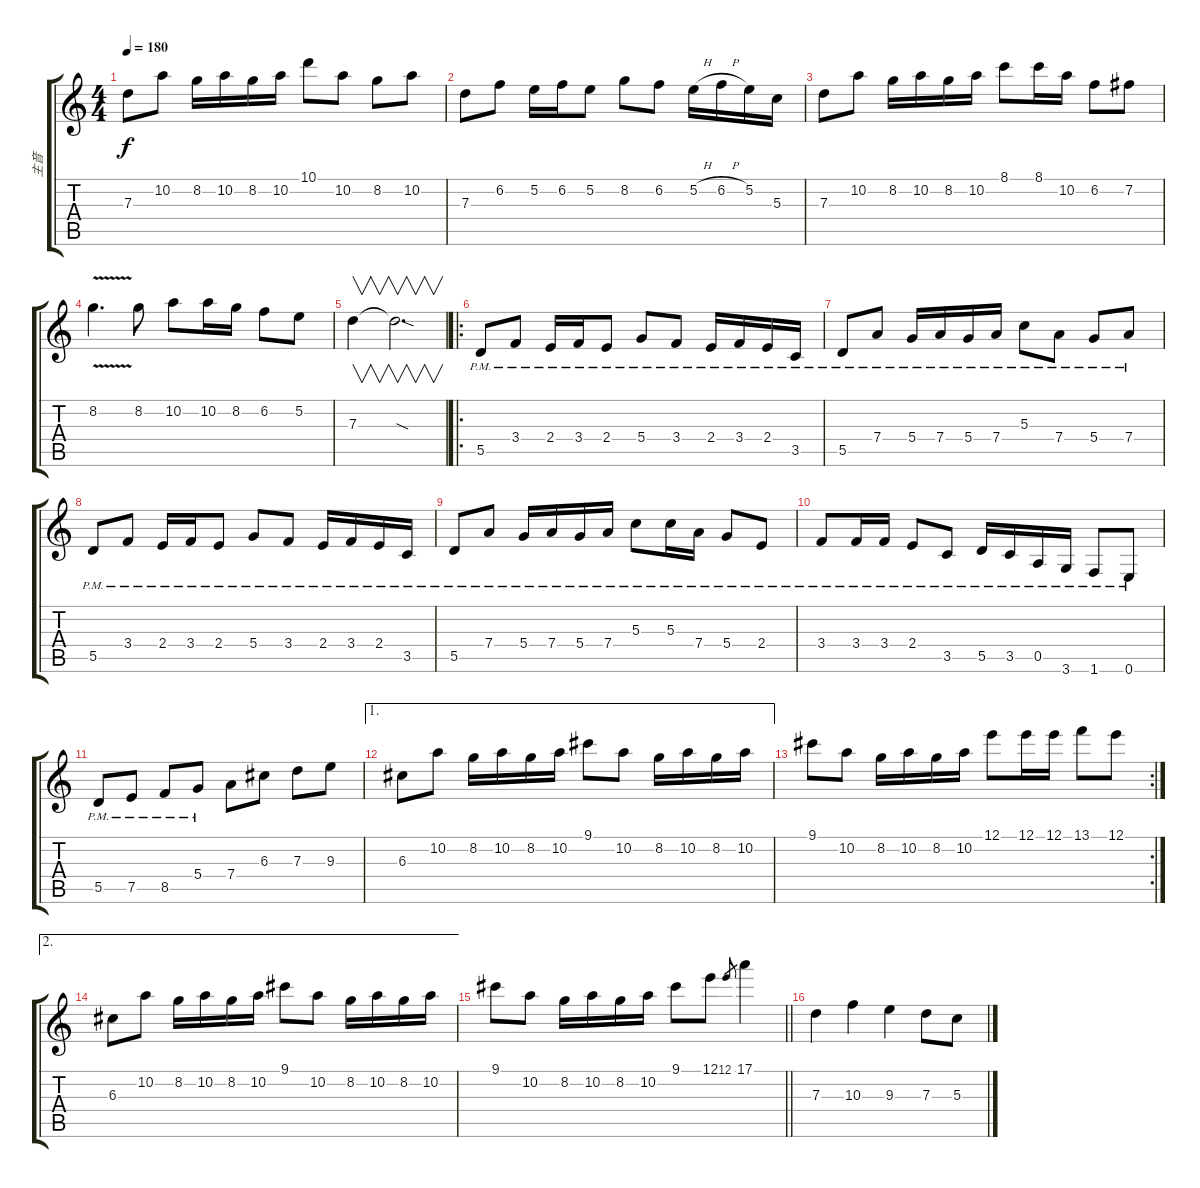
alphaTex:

\track ("主音" "主音") {instrument overdrivenguitar}
\staff {score tabs}
\tuning (E4 B3 G3 D3 A2 E2) {hide}
\ts (4 4)
\tempo 180
\clef g2
\ks c
7.3.8{dy f} 10.2.8 8.2.16 10.2.16 8.2.16 10.2.16 10.1.8 10.2.8 8.2.8 10.2.8 |
7.3.8{txt ""} 6.2.8 5.2.16 6.2.16 5.2.8 8.2.8 6.2.8 5.2{h}.16 6.2{h}.16 5.2.16 5.3.16 |
7.3.8 10.2.8 8.2.16 10.2.16 8.2.16 10.2.16 8.1.8 8.1.16 10.2.16 6.2.8 7.2.8 |
8.2{v}.4{d} 8.2.8 10.2.8 10.2.16 8.2.16 6.2.8 5.2.8 |
7.3.4{v} 7.3{sod t}.2{v d} |
\ro
5.5{pm}.8 3.4{pm}.8 2.4{pm}.16 3.4{pm}.16 2.4{pm}.8 5.4{pm}.8 3.4{pm}.8 2.4{pm}.16 3.4{pm}.16 2.4{pm}.16 3.5{pm}.16 |
5.5{pm}.8 7.4{pm}.8 5.4{pm}.16 7.4{pm}.16 5.4{pm}.16 7.4{pm}.16 5.3{pm}.8 7.4{pm}.8 5.4{pm}.8 7.4{pm}.8 |
5.5{pm}.8 3.4{pm}.8 2.4{pm}.16 3.4{pm}.16 2.4{pm}.8 5.4{pm}.8 3.4{pm}.8 2.4{pm}.16 3.4{pm}.16 2.4{pm}.16 3.5{pm}.16 |
5.5{pm}.8 7.4{pm}.8 5.4{pm}.16 7.4{pm}.16 5.4{pm}.16 7.4{pm}.16 5.3{pm}.8 5.3{pm}.16 7.4{pm}.16 5.4{pm}.8 2.4{pm}.8 |
3.4{pm}.8 3.4{pm}.16 3.4{pm}.16 2.4{pm}.8 3.5{pm}.8 5.5{pm}.16 3.5{pm}.16 0.5{pm}.16 3.6{pm}.16 1.6{pm}.8 0.6{pm}.8 |
5.5{pm}.8 7.5{pm}.8 8.5{pm}.8 5.4{pm}.8 7.4.8 6.3.8 7.3.8 9.3.8 |
\ae 1
6.3.8 10.2.8 8.2.16 10.2.16 8.2.16 10.2.16 9.1.8 10.2.8 8.2.16 10.2.16 8.2.16 10.2.16 |
\rc 2
9.1.8 10.2.8 8.2.16 10.2.16 8.2.16 10.2.16 12.1.8 12.1.16 12.1.16 13.1.8 12.1.8 |
\ae 2
6.3.8 10.2.8 8.2.16 10.2.16 8.2.16 10.2.16 9.1.8 10.2.8 8.2.16 10.2.16 8.2.16 10.2.16 |
\barLineRight lightlight
9.1.8 10.2.8 8.2.16 10.2.16 8.2.16 10.2.16 9.1.8 12.1.8 12.1.8{gr} 17.1.4 |
7.3.4 10.3.4 9.3.4 7.3.8 5.3.8
